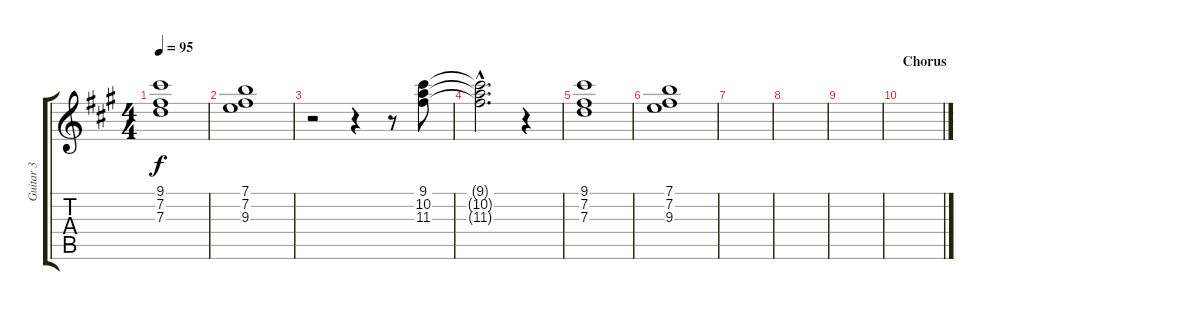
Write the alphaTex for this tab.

\track ("Guitar 3" "Guitar 3") {instrument electricguitarjazz}
\staff {score tabs}
\tuning (E4 B3 G3 D3 A2 E2) {hide}
\ts (4 4)
\tempo 95
\clef g2
\ks a
(9.1 7.2 7.3).1{dy f} |
(7.1 7.2 9.3).1 |
r.2 r.4 r.8 (9.1 10.2 11.3).8 |
(9.1{hac t} 10.2{hac t} 11.3{hac t}).2{d} r.4 |
(9.1 7.2 7.3).1 |
(7.1 7.2 9.3).1 |
|
|
|
\section ("" "Chorus")
